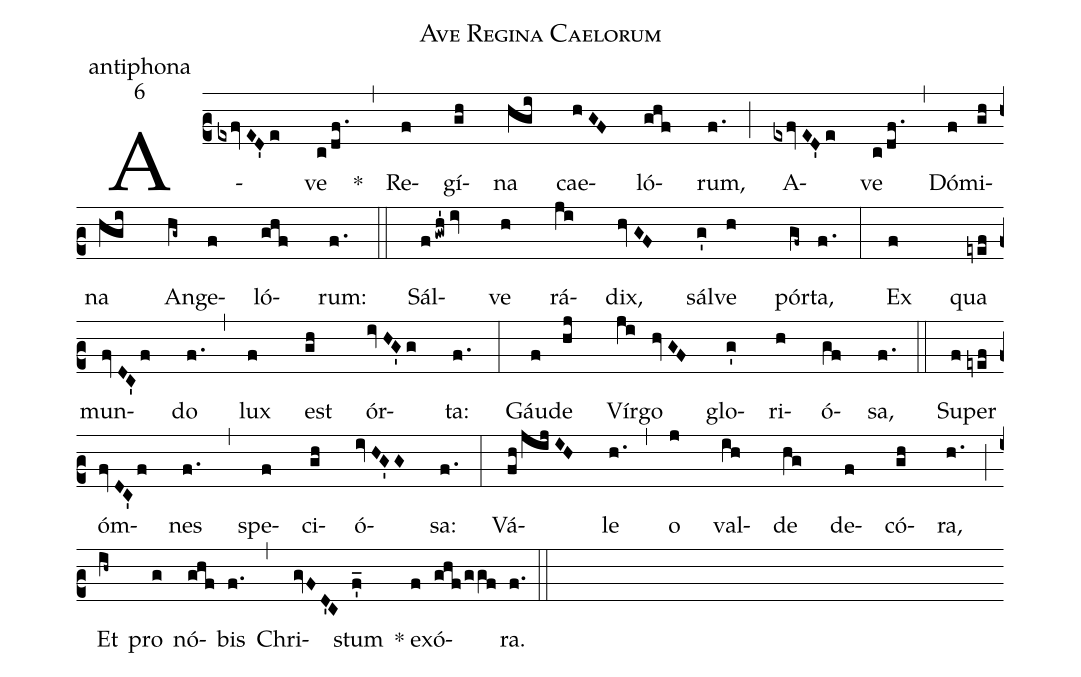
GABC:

name: Ave Regina Caelorum;
office-part: antiphona;
mode: 6;
%%
(c2) A(exfvED'e)ve(c/df.) *(,) Re(f)gí(gh)na(hgi) cae(hGF)ló(ghf)rum,(f.) (;)
A(exfvED'e)ve(c/df.) (,) Dó(f)mi(ghz)na(hgi) An(hg~)ge(f)ló(ghf)rum:(f.) (::)
Sál(fgwh'iv)ve(h) rá(ji)dix,(hvGF) sál(g')ve(h) pór(gf~)ta,(f.) (:)
Ex(f) qua(eyefz) mun(fvDC'f)do(f.) (,) lux(f) est(gh) ór(ivHG'g)ta:(f.) (:)
Gáu(f)de(hj) Vír(ji)go(hvGF) glo(g')ri(h)ó(gf)sa,(f.) (::)
Su(f)per(eyefz) óm(fvDC'f)nes(f.) (,) spe(f)ci(gh)ó(ivHG'G)sa:(f.) (:)
Vá(fh/jijIH)le(h.) (,) o(j) val(ih)de(hg) de(f)có(gh)ra,(h.) (;z)
Et(ih~) pro(g) nó(ghf)bis(f.) (,) Chri(gvFD'C)stum(f_') * ex(f)ó(ghf/ggf)ra.(f.) (::)
